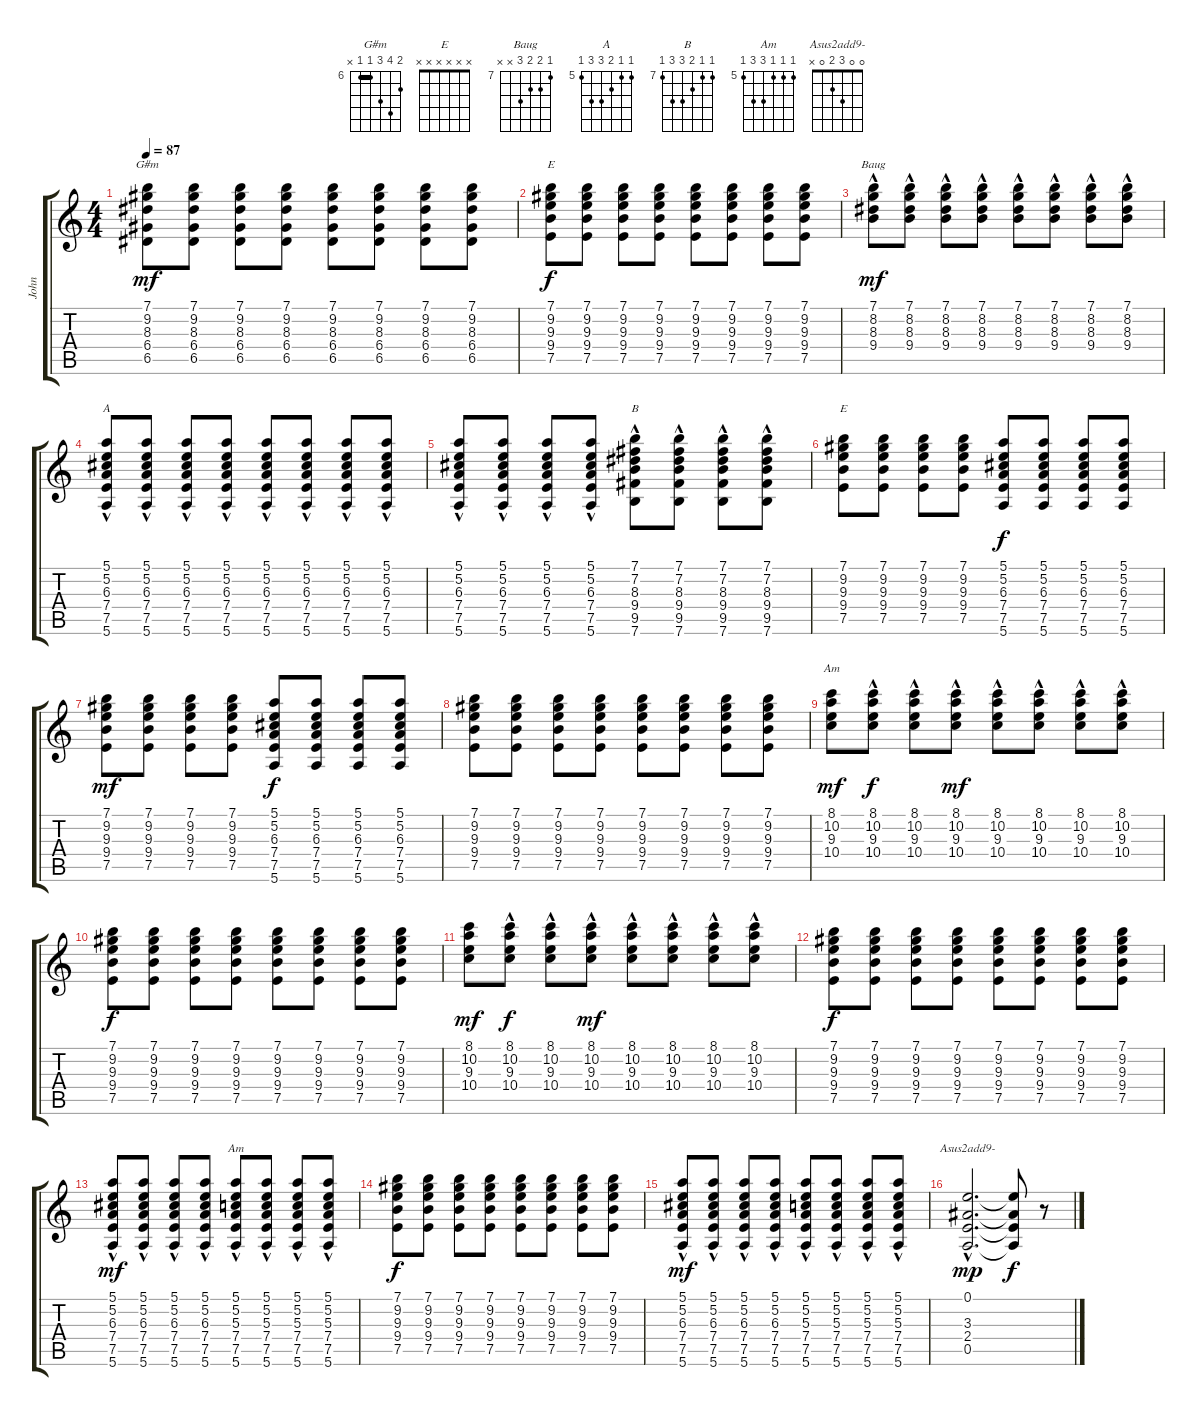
\track ("John" "John") {instrument acousticguitarsteel}
\staff {score tabs}
\tuning (E4 B3 G3 D3 A2 E2) {hide}
\chord ("G#m" 7 9 8 6 6 x) {firstfret 6 barre 6}
\chord ("E" 7 9 9 9 7 x) {firstfret 7}
\chord ("Baug" 7 8 8 9 x x) {firstfret 7}
\chord ("A" 5 5 6 7 7 5) {firstfret 5}
\chord ("B" 7 7 8 9 9 7) {firstfret 7}
\chord ("E" x x x x x x)
\chord ("Am" 8 10 9 10 x x) {firstfret 8}
\chord ("Am" 5 5 5 7 7 5) {firstfret 5}
\chord ("Asus2add9-" 0 0 3 2 0 x)
\ts (4 4)
\tempo 87
\clef g2
\ks c
(7.1 9.2 8.3 6.4 6.5).8{ch "G#m" dy mf} (7.1 9.2 8.3 6.4 6.5).8 (7.1 9.2 8.3 6.4 6.5).8 (7.1 9.2 8.3 6.4 6.5).8 (7.1 9.2 8.3 6.4 6.5).8 (7.1 9.2 8.3 6.4 6.5).8 (7.1 9.2 8.3 6.4 6.5).8 (7.1 9.2 8.3 6.4 6.5).8 |
(7.1 9.2 9.3 9.4 7.5).8{ch "E" dy f} (7.1 9.2 9.3 9.4 7.5).8 (7.1 9.2 9.3 9.4 7.5).8 (7.1 9.2 9.3 9.4 7.5).8 (7.1 9.2 9.3 9.4 7.5).8 (7.1 9.2 9.3 9.4 7.5).8 (7.1 9.2 9.3 9.4 7.5).8 (7.1 9.2 9.3 9.4 7.5).8 |
(7.1{hac} 8.2{hac} 8.3{hac} 9.4).8{ch "Baug" dy mf} (7.1{hac} 8.2{hac} 8.3{hac} 9.4).8 (7.1{hac} 8.2{hac} 8.3{hac} 9.4).8 (7.1{hac} 8.2{hac} 8.3{hac} 9.4).8 (7.1{hac} 8.2{hac} 8.3{hac} 9.4).8 (7.1{hac} 8.2{hac} 8.3{hac} 9.4).8 (7.1{hac} 8.2{hac} 8.3{hac} 9.4).8 (7.1{hac} 8.2{hac} 8.3{hac} 9.4).8 |
(5.1{hac} 5.2{hac} 6.3{hac} 7.4 7.5 5.6).8{ch "A"} (5.1{hac} 5.2{hac} 6.3{hac} 7.4 7.5 5.6).8 (5.1{hac} 5.2{hac} 6.3{hac} 7.4 7.5 5.6).8 (5.1{hac} 5.2{hac} 6.3{hac} 7.4 7.5 5.6).8 (5.1{hac} 5.2{hac} 6.3{hac} 7.4 7.5 5.6).8 (5.1{hac} 5.2{hac} 6.3{hac} 7.4 7.5 5.6).8 (5.1{hac} 5.2{hac} 6.3{hac} 7.4 7.5 5.6).8 (5.1{hac} 5.2{hac} 6.3{hac} 7.4 7.5 5.6).8 |
(5.1{hac} 5.2{hac} 6.3{hac} 7.4 7.5 5.6).8 (5.1{hac} 5.2{hac} 6.3{hac} 7.4 7.5 5.6).8 (5.1{hac} 5.2{hac} 6.3{hac} 7.4 7.5 5.6).8 (5.1{hac} 5.2{hac} 6.3{hac} 7.4 7.5 5.6).8 (7.1{hac} 7.2{hac} 8.3{hac} 9.4 9.5 7.6).8{ch "B"} (7.1{hac} 7.2{hac} 8.3{hac} 9.4 9.5 7.6).8 (7.1{hac} 7.2{hac} 8.3{hac} 9.4 9.5 7.6).8 (7.1{hac} 7.2{hac} 8.3{hac} 9.4 9.5 7.6).8 |
(7.1 9.2 9.3 9.4 7.5).8{ch "E"} (7.1 9.2 9.3 9.4 7.5).8 (7.1 9.2 9.3 9.4 7.5).8 (7.1 9.2 9.3 9.4 7.5).8 (5.1 5.2 6.3 7.4 7.5 5.6).8{dy f} (5.1 5.2 6.3 7.4 7.5 5.6).8 (5.1 5.2 6.3 7.4 7.5 5.6).8 (5.1 5.2 6.3 7.4 7.5 5.6).8 |
(7.1 9.2 9.3 9.4 7.5).8{dy mf} (7.1 9.2 9.3 9.4 7.5).8 (7.1 9.2 9.3 9.4 7.5).8 (7.1 9.2 9.3 9.4 7.5).8 (5.1 5.2 6.3 7.4 7.5 5.6).8{dy f} (5.1 5.2 6.3 7.4 7.5 5.6).8 (5.1 5.2 6.3 7.4 7.5 5.6).8 (5.1 5.2 6.3 7.4 7.5 5.6).8 |
(7.1 9.2 9.3 9.4 7.5).8 (7.1 9.2 9.3 9.4 7.5).8 (7.1 9.2 9.3 9.4 7.5).8 (7.1 9.2 9.3 9.4 7.5).8 (7.1 9.2 9.3 9.4 7.5).8 (7.1 9.2 9.3 9.4 7.5).8 (7.1 9.2 9.3 9.4 7.5).8 (7.1 9.2 9.3 9.4 7.5).8 |
(8.1 10.2 9.3 10.4).8{ch "Am" dy mf} (8.1{hac} 10.2{hac} 9.3{hac} 10.4).8{dy f} (8.1{hac} 10.2{hac} 9.3{hac} 10.4).8 (8.1{hac} 10.2{hac} 9.3 10.4).8{dy mf} (8.1{hac} 10.2{hac} 9.3 10.4).8 (8.1{hac} 10.2{hac} 9.3 10.4).8 (8.1{hac} 10.2{hac} 9.3 10.4).8 (8.1{hac} 10.2{hac} 9.3 10.4).8 |
(7.1 9.2 9.3 9.4 7.5).8{dy f} (7.1 9.2 9.3 9.4 7.5).8 (7.1 9.2 9.3 9.4 7.5).8 (7.1 9.2 9.3 9.4 7.5).8 (7.1 9.2 9.3 9.4 7.5).8 (7.1 9.2 9.3 9.4 7.5).8 (7.1 9.2 9.3 9.4 7.5).8 (7.1 9.2 9.3 9.4 7.5).8 |
(8.1 10.2 9.3 10.4).8{dy mf} (8.1{hac} 10.2{hac} 9.3{hac} 10.4).8{dy f} (8.1{hac} 10.2{hac} 9.3{hac} 10.4).8 (8.1{hac} 10.2{hac} 9.3 10.4).8{dy mf} (8.1{hac} 10.2{hac} 9.3 10.4).8 (8.1{hac} 10.2{hac} 9.3 10.4).8 (8.1{hac} 10.2{hac} 9.3 10.4).8 (8.1{hac} 10.2{hac} 9.3 10.4).8 |
(7.1 9.2 9.3 9.4 7.5).8{dy f} (7.1 9.2 9.3 9.4 7.5).8 (7.1 9.2 9.3 9.4 7.5).8 (7.1 9.2 9.3 9.4 7.5).8 (7.1 9.2 9.3 9.4 7.5).8 (7.1 9.2 9.3 9.4 7.5).8 (7.1 9.2 9.3 9.4 7.5).8 (7.1 9.2 9.3 9.4 7.5).8 |
(5.1{hac} 5.2{hac} 6.3{hac} 7.4 7.5 5.6).8{dy mf} (5.1{hac} 5.2{hac} 6.3{hac} 7.4 7.5 5.6).8 (5.1{hac} 5.2{hac} 6.3{hac} 7.4 7.5 5.6).8 (5.1{hac} 5.2{hac} 6.3{hac} 7.4 7.5 5.6).8 (5.1{hac} 5.2{hac} 5.3{hac} 7.4 7.5 5.6).8{ch "Am"} (5.1{hac} 5.2{hac} 5.3{hac} 7.4 7.5 5.6).8 (5.1{hac} 5.2{hac} 5.3{hac} 7.4 7.5 5.6).8 (5.1{hac} 5.2{hac} 5.3{hac} 7.4 7.5 5.6).8 |
(7.1 9.2 9.3 9.4 7.5).8{dy f} (7.1 9.2 9.3 9.4 7.5).8 (7.1 9.2 9.3 9.4 7.5).8 (7.1 9.2 9.3 9.4 7.5).8 (7.1 9.2 9.3 9.4 7.5).8 (7.1 9.2 9.3 9.4 7.5).8 (7.1 9.2 9.3 9.4 7.5).8 (7.1 9.2 9.3 9.4 7.5).8 |
(5.1{hac} 5.2{hac} 6.3{hac} 7.4 7.5 5.6).8{dy mf} (5.1{hac} 5.2{hac} 6.3{hac} 7.4 7.5 5.6).8 (5.1{hac} 5.2{hac} 6.3{hac} 7.4 7.5 5.6).8 (5.1{hac} 5.2{hac} 6.3{hac} 7.4 7.5 5.6).8 (5.1{hac} 5.2{hac} 5.3{hac} 7.4 7.5 5.6).8 (5.1{hac} 5.2{hac} 5.3{hac} 7.4 7.5 5.6).8 (5.1{hac} 5.2{hac} 5.3{hac} 7.4 7.5 5.6).8 (5.1{hac} 5.2{hac} 5.3{hac} 7.4 7.5 5.6).8 |
(0.1{hac} 3.3{hac} 2.4{hac} 0.5{hac}).2{d ch "Asus2add9-" dy mp} (0.1{t} 3.3{t} 2.4{t} 0.5{t}).8{dy f} r.8
